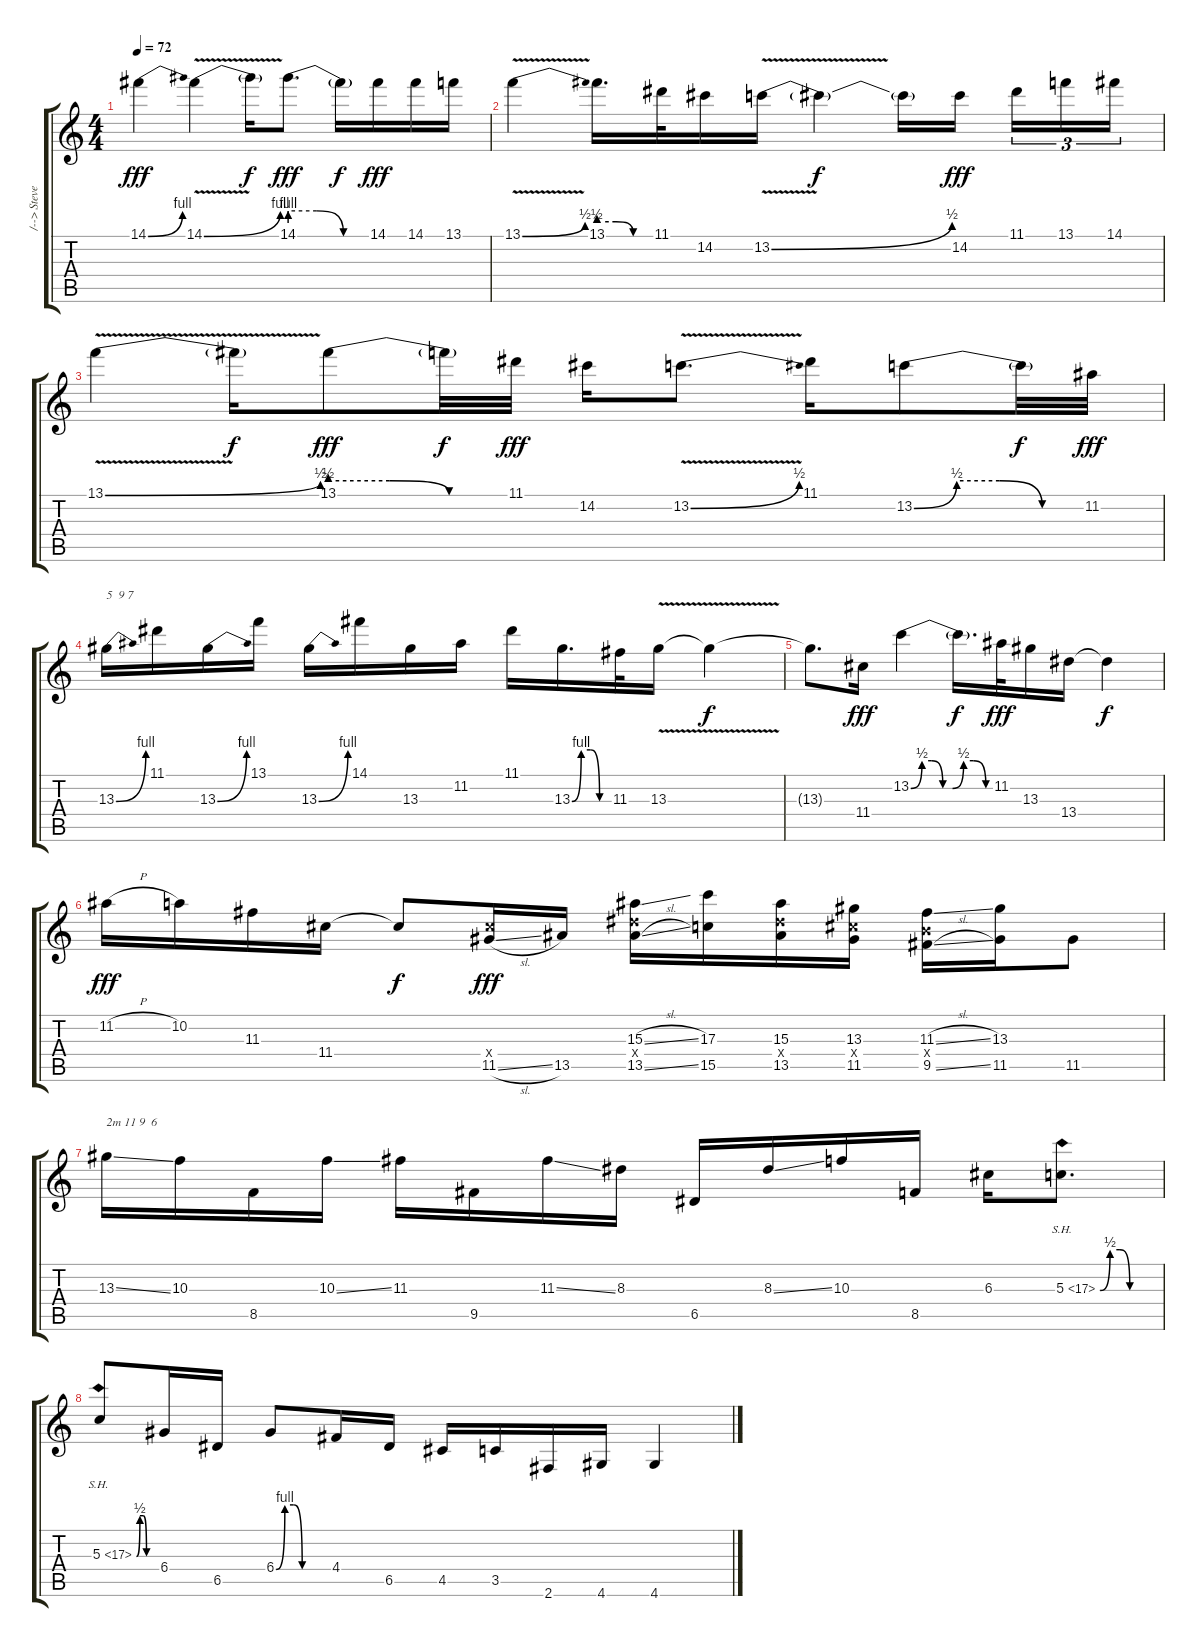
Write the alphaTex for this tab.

\track ("/--> Steve Vai <---/" "/--> Steve") {instrument overdrivenguitar}
\staff {score tabs}
\tuning (E4 B3 G3 D3 A2 E2) {hide}
\ts (4 4)
\section ("" "")
\tempo 72
\clef g2
\ks c
14.1{be (bend 0 0 60 4)}.4{txt "" dy fff} 14.1{be (bend 0 0 60 4) v}.4 14.1{t}.16{dy f} 14.1{be (custom 0 4 20 4 40 0 60 0)}.8{d dy fff} 14.1{t}.16{dy f} 14.1.16{dy fff} 14.1.16 13.1.16 |
13.1{be (bend 0 0 60 2) v}.4{txt ""} 13.1{be (custom 0 2 20 2 40 0 60 0)}.16{d} 11.1.32 14.2.16 13.2{be (bend 0 0 60 2) v}.16 13.2{t}.4{dy f} 13.2{t}.16 14.2.16{dy fff beam splitsecondary} 11.1.16{tu (3 2)} 13.1.16{tu (3 2)} 14.1.16{tu (3 2)} |
13.1{be (bend 0 0 60 2) v}.4 13.1{t}.16{dy f} 13.1{be (custom 0 2 20 2 40 0 60 0)}.8{dy fff} 13.1{t}.32{dy f} 11.1.32{dy fff} 14.2.16 13.2{be (bend 0 0 60 2) v}.8{d} 11.1.16 13.2{be (custom 0 0 15 2 30 2 45 0 60 0)}.8 13.2{t}.32{dy f} 11.2.32{dy fff} |
13.3{be (bend 0 0 60 4)}.16{txt "5  9 7"} 11.1.16 13.3{be (bend 0 0 60 4)}.16 13.1.16 13.3{be (bend 0 0 60 4)}.16 14.1.16 13.3.16 11.2.16 11.1.16 13.3{be (custom 0 0 15 4 30 4 45 0 60 0)}.16{d} 11.3.32 13.3{v}.16 13.3{t}.4{dy f} |
13.3{t}.8{d txt ""} 11.4.16{dy fff} 13.2{be (custom 0 0 8 2 15 2 23 0 30 0 38 2 45 2 54 0 60 0)}.4 13.2{t}.16{d dy f} 11.2.32{dy fff} 13.3.16 13.4.16 13.4{t}.4{dy f} |
11.2{h}.16{txt "" dy fff} 10.2.16 11.3.16 11.4.16 11.4{t}.8{dy f} (11.4{x} 11.5{sl}).16{dy fff} 13.5.16 (15.3{sl} 13.4{x} 13.5{sl}).16 (17.3 15.5).16 (15.3 13.4{x} 13.5).16 (13.3 11.4{x} 11.5).16 (11.3{sl} 9.4{x} 9.5{sl}).16 (13.3 11.5).16 11.5.8 |
13.3{ss}.16{txt "2m 11 9  6"} 10.3.16 8.5.16 10.3{ss}.16 11.3.16 9.5.16 11.3{ss}.16 8.3.16 6.5.16 8.3{ss}.16 10.3.16 8.5.16 6.3.16 5.3{be (custom 0 0 10 2 20 2 30 0 60 0) sh 12}.8{d} |
5.3{be (custom 0 0 10 2 20 2 30 0 60 0) sh 12}.8{txt ""} 6.4.16 6.5.16 6.4{be (custom 0 0 10 4 20 4 30 0 60 0)}.8 4.4.16 6.5.16 4.5.16 3.5.16 2.6.16 4.6.16 4.6.4
